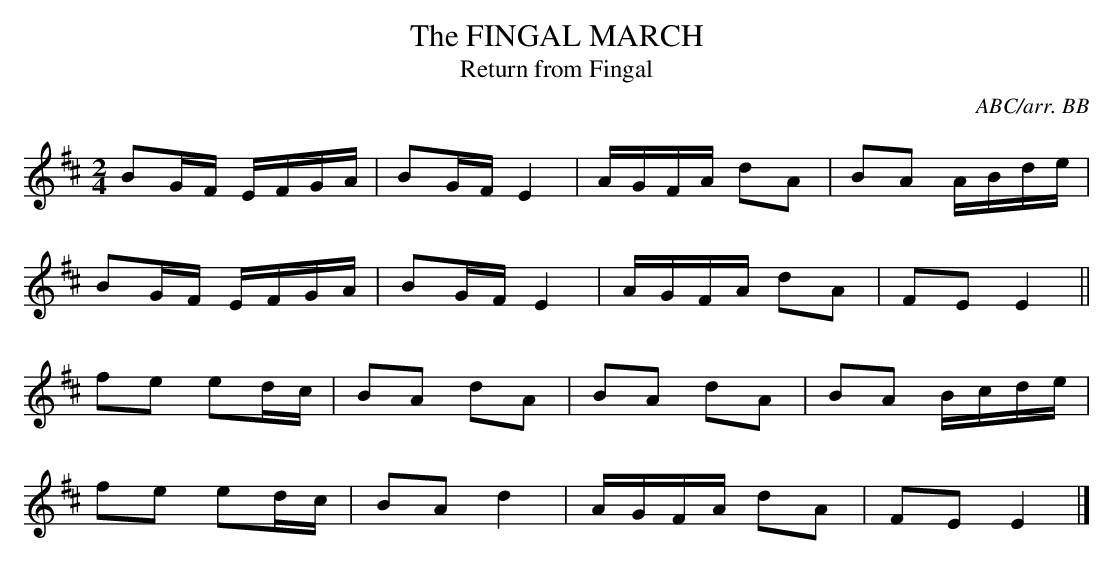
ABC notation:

X:1
T:FINGAL MARCH, The
T:Return from Fingal
C:ABC/arr. BB
L:1/16
M:2/4
K:Edor
B2GF EFGA|B2GF E4|AGFA d2A2|B2A2 ABde|
B2GF EFGA|B2GF E4|AGFA d2A2|F2E2 E4||
f2e2 e2dc|B2A2 d2A2|B2A2 d2A2|B2A2 Bcde|
f2e2 e2dc|B2A2 d4|AGFA d2A2|F2E2 E4|]
